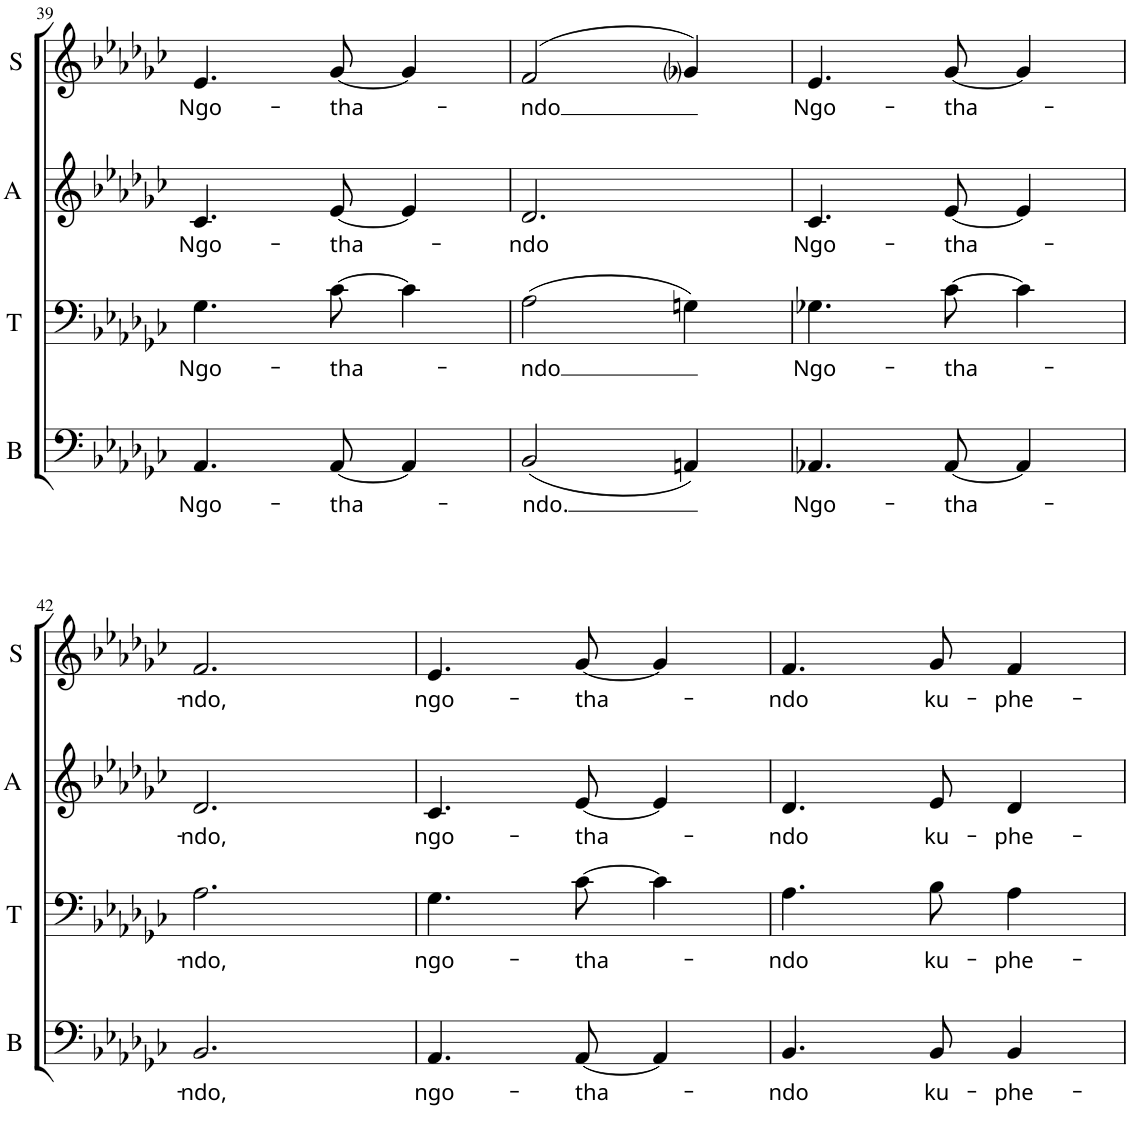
**kern	**text	**kern	**text	**kern	**text	**kern	**text
*part4	*part4	*part3	*part3	*part2	*part2	*part1	*part1
*staff4	*staff4	*staff3	*staff3	*staff2	*staff2	*staff1	*staff1
*I"Bass	*	*I"Tenor	*	*I"Alto	*	*I"Soprano	*
*I'B	*	*I'T	*	*I'A	*	*I'S	*
!!LO:PB:g=z
*clefF4	*	*clefF4	*	*clefG2	*	*clefG2	*
*k[b-e-a-d-g-c-]	*	*k[b-e-a-d-g-c-]	*	*k[b-e-a-d-g-c-]	*	*k[b-e-a-d-g-c-]	*
*G-:	*	*G-:	*	*G-:	*	*G-:	*
*M3/4	*	*M3/4	*	*M3/4	*	*M3/4	*
=39	=39	=39	=39	=39	=39	=39	=39
!	!LO:LY:b	!	!LO:LY:b	!	!LO:LY:b	!	!LO:LY:b
4.AA-/	Ngo-	4.G-\	Ngo-	4.c-/	Ngo-	4.e-/	Ngo-
!	!LO:LY:b	!	!LO:LY:b	!	!LO:LY:b	!	!LO:LY:b
[8AA-/	-tha-	[8c-\	-tha-	[8e-/	-tha-	[8g-/	-tha-
4AA-/]	.	4c-\]	.	4e-/]	.	4g-/]	.
=40	=40	=40	=40	=40	=40	=40	=40
!	!LO:LY:b	!	!LO:LY:b	!	!LO:LY:b	!	!LO:LY:b
(<2BB-/	-ndo.	(2A-\	-ndo	2.d-/	-ndo	(>2f/	-ndo
4AAn/)	.	4Gn\)	.	.	.	4g-i/)	.
=41	=41	=41	=41	=41	=41	=41	=41
!	!LO:LY:b	!	!LO:LY:b	!	!LO:LY:b	!	!LO:LY:b
4.AA-X/	Ngo-	4.G-X\	Ngo-	4.c-/	Ngo-	4.e-/	Ngo-
!	!LO:LY:b	!	!LO:LY:b	!	!LO:LY:b	!	!LO:LY:b
[8AA-/	-tha-	[8c-\	-tha-	[8e-/	-tha-	[8g-/	-tha-
4AA-/]	.	4c-\]	.	4e-/]	.	4g-/]	.
!!LO:LB:g=z
=42	=42	=42	=42	=42	=42	=42	=42
!	!LO:LY:b	!	!LO:LY:b	!	!LO:LY:b	!	!LO:LY:b
2.BB-/	-ndo,	2.A-\	-ndo,	2.d-/	-ndo,	2.f/	-ndo,
=43	=43	=43	=43	=43	=43	=43	=43
!	!LO:LY:b	!	!LO:LY:b	!	!LO:LY:b	!	!LO:LY:b
4.AA-/	ngo-	4.G-\	ngo-	4.c-/	ngo-	4.e-/	ngo-
!	!LO:LY:b	!	!LO:LY:b	!	!LO:LY:b	!	!LO:LY:b
[8AA-/	-tha-	[8c-\	-tha-	[8e-/	-tha-	[8g-/	-tha-
4AA-/]	.	4c-\]	.	4e-/]	.	4g-/]	.
=44	=44	=44	=44	=44	=44	=44	=44
!	!LO:LY:b	!	!LO:LY:b	!	!LO:LY:b	!	!LO:LY:b
4.BB-/	-ndo	4.A-\	-ndo	4.d-/	-ndo	4.f/	-ndo
!	!LO:LY:b	!	!LO:LY:b	!	!LO:LY:b	!	!LO:LY:b
8BB-/	ku-	8B-\	ku-	8e-/	ku-	8g-/	ku-
!	!LO:LY:b	!	!LO:LY:b	!	!LO:LY:b	!	!LO:LY:b
4BB-/	-phe-	4A-\	-phe-	4d-/	-phe-	4f/	-phe-
=	=	=	=	=	=	=	=
*-	*-	*-	*-	*-	*-	*-	*-
